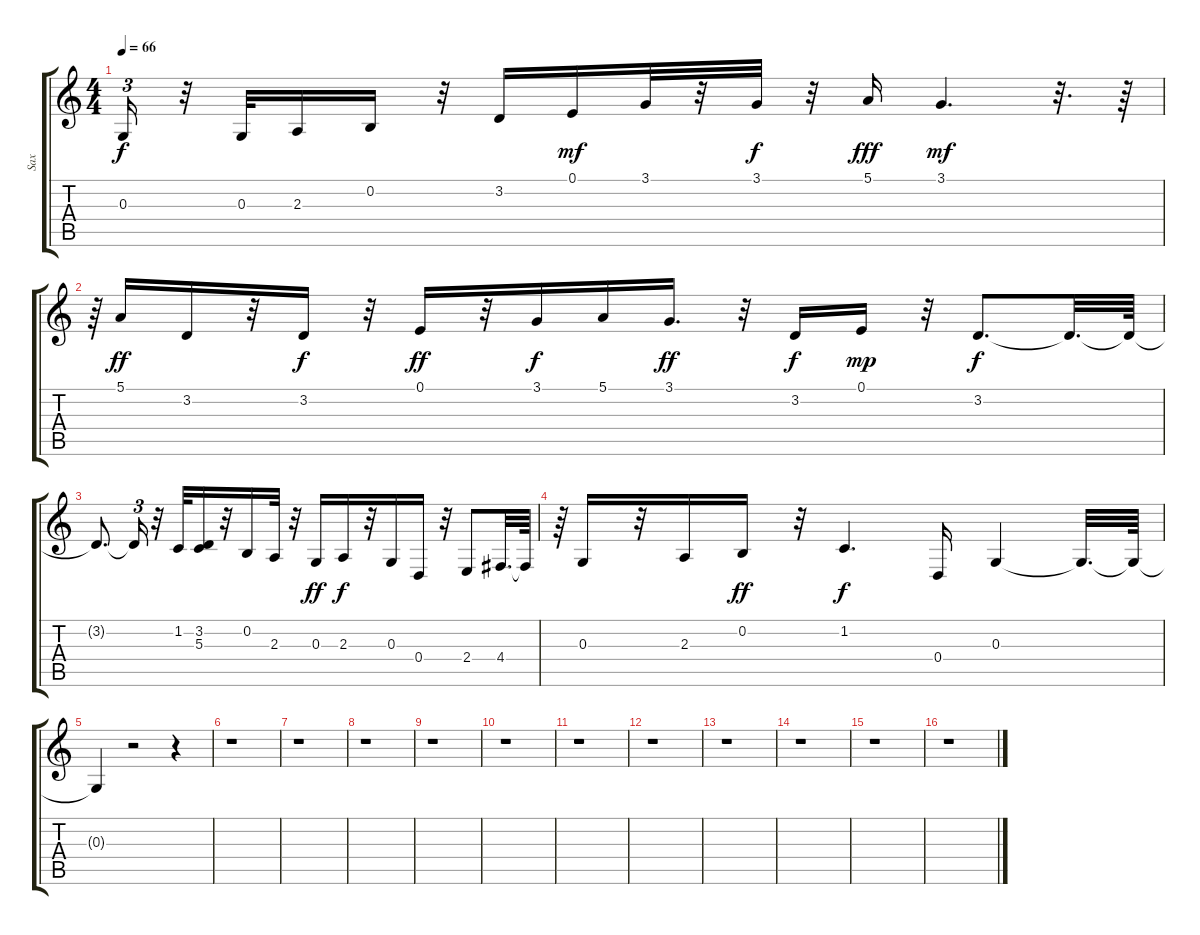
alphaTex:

\track ("Sax" "Sax") {instrument altosax}
\staff {score tabs}
\tuning (E4 B3 G3 D3 A2 E2) {hide}
\ts (4 4)
\tempo 66
\clef g2
\ks c
0.3{t}.16{tu (3 2) dy f} r.32 0.3.32 2.3.16 0.2.16 r.32 3.2.16 0.1.16{dy mf} 3.1.32 r.32 3.1.32{dy f} r.32 5.1.16{dy fff} 3.1.4{d dy mf} r.32{d} r.64 |
r.64{tu (3 2)} 5.1.16{dy ff} 3.2.16 r.32 3.2.16{dy f} r.32 0.1.16{dy ff} r.32 3.1.16{dy f} 5.1.16 3.1.16{d dy ff} r.32 3.2.16{dy f} 0.1.16{dy mp} r.32 3.2.8{d dy f} 3.2{t}.32{d} 3.2{t}.64 |
3.2{t}.8{d} 3.2{t}.16{tu (3 2)} r.32 1.2.32 (3.2 5.3).16 r.32 0.2.16 2.3.32 r.32 0.3.16{dy ff} 2.3.16{dy f} r.32 0.3.16 0.4.16 r.32 2.4.8 4.4.32{d} 4.4{t}.64 |
r.64{tu (3 2)} 0.3.16 r.32 2.3.16 0.2.16{dy ff} r.32 1.2.4{d dy f} 0.4.16 0.3.4 0.3{t}.32{d} 0.3{t}.64 |
0.3{t}.4 r.2 r.4 |
r.1 |
r.1 |
r.1 |
r.1 |
r.1 |
r.1 |
r.1 |
r.1 |
r.1 |
r.1 |
r.1
